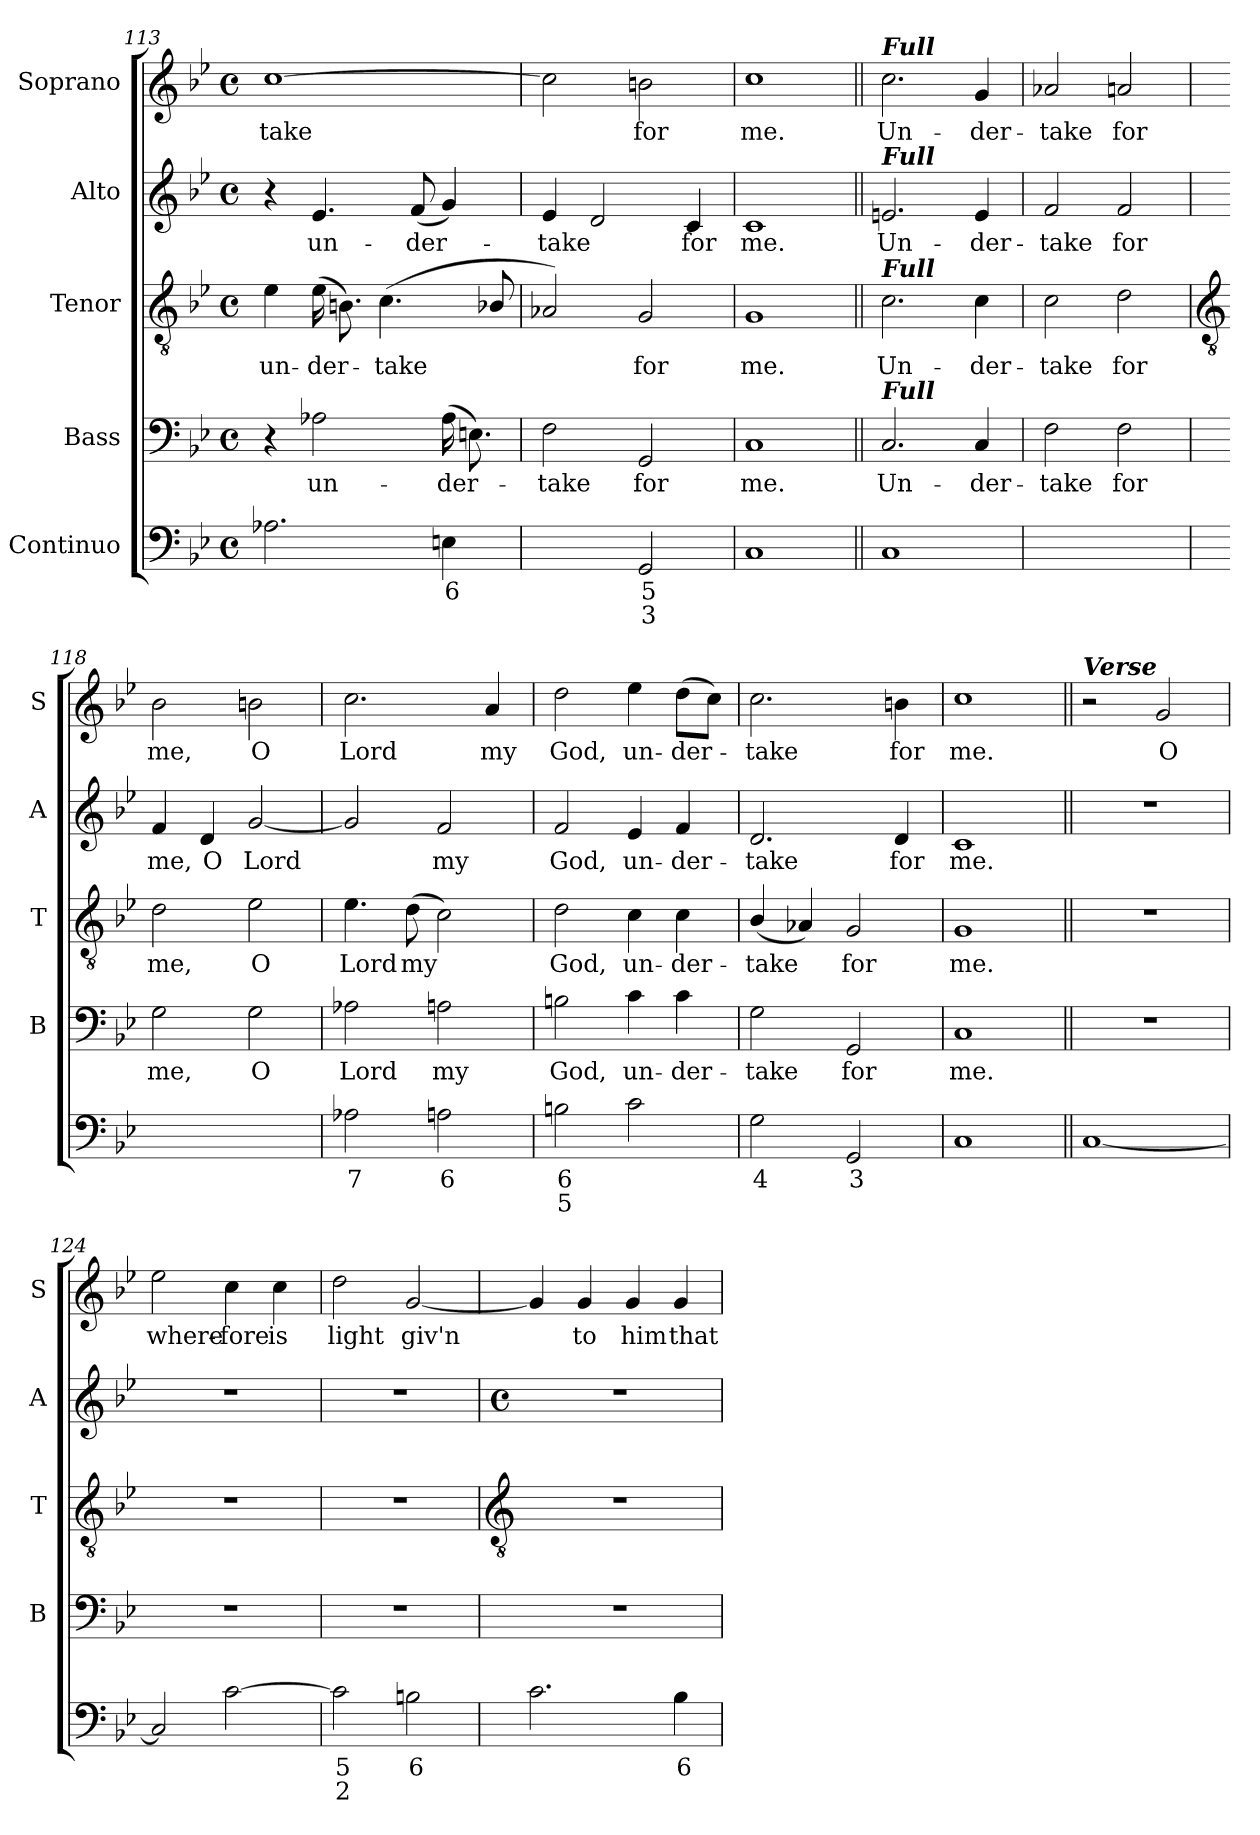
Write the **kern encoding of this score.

**kern	**text	**text	**kern	**text	**kern	**text	**kern	**text	**kern	**text
*part5	*part5	*part5	*part4	*part4	*part3	*part3	*part2	*part2	*part1	*part1
*staff5	*staff5	*staff5	*staff4	*staff4	*staff3	*staff3	*staff2	*staff2	*staff1	*staff1
*I"Continuo	*	*	*I"Bass	*	*I"Tenor	*	*I"Alto	*	*I"Soprano	*
*	*	*	*I'B	*	*I'T	*	*I'A	*	*I'S	*
*clefF4	*	*	*clefF4	*	*clefGv2	*	*clefG2	*	*clefG2	*
*k[b-e-]	*	*	*k[b-e-]	*	*k[b-e-]	*	*k[b-e-]	*	*k[b-e-]	*
*B-:	*	*	*B-:	*	*B-:	*	*B-:	*	*B-:	*
*M4/4	*	*	*M4/4	*	*M4/4	*	*M4/4	*	*M4/4	*
*met(c)	*	*	*met(c)	*	*met(c)	*	*met(c)	*	*met(c)	*
=113	=113	=113	=113	=113	=113	=113	=113	=113	=113	=113
!	!	!	!	!	!	!LO:LY:b	!	!	!	!LO:LY:b
2.A-X	.	.	4r	.	4e-	un-	4r	.	[1cc	take
!	!	!	!	!LO:LY:b	!	!LO:LY:b	!	!LO:LY:b	!	!
.	.	.	2A-X	un-	(>16e-LL	-der-	4.e-	un-	.	.
.	.	.	.	.	8.BnJ)	.	.	.	.	.
!	!	!	!	!	!	!LO:LY:b	!	!	!	!
.	.	.	.	.	(<4.c	take	.	.	.	.
!	!	!	!	!	!	!	!	!LO:LY:b	!	!
.	.	.	.	.	.	.	(<8fL	-der-	.	.
!	!LO:LY:b	!	!	!LO:LY:b	!	!	!	!	!	!
4En	6	.	(>16A-LL	-der-	.	.	4g)	.	.	.
.	.	.	8.EnJ)	.	.	.	.	.	.	.
.	.	.	.	.	8B-X/	.	.	.	.	.
=114	=114	=114	=114	=114	=114	=114	=114	=114	=114	=114
!	!LO:LY:b	!LO:LY:b	!	!LO:LY:b	!	!	!	!LO:LY:b	!	!
[4Fyy	7	3	2F	take	2A-X)	.	4e-	take	2cc]	.
!	!LO:LY:b	!	!	!	!	!	!	!	!	!
4Fyy]	6	.	.	.	.	.	2d	.	.	.
!	!LO:LY:b	!LO:LY:b	!	!LO:LY:b	!	!LO:LY:b	!	!	!	!LO:LY:b
2GG	5	3	2GG	for	2G	for	.	.	2bn	for
!	!	!	!	!	!	!	!	!LO:LY:b	!	!
.	.	.	.	.	.	.	4c	for	.	.
=115	=115	=115	=115	=115	=115	=115	=115	=115	=115	=115
!	!	!	!	!LO:LY:b	!	!LO:LY:b	!	!LO:LY:b	!	!LO:LY:b
1C	.	.	1C	me.	1G	me.	1c	me.	1cc	me.
=116||	=116||	=116||	=116||	=116||	=116||	=116||	=116||	=116||	=116||	=116||
!	!	!	!	!	!	!	!	!	!LO:TX:a:Bi:t=Full	!
!	!	!	!	!	!	!	!LO:TX:a:Bi:t=Full	!	!	!
!	!	!	!	!	!LO:TX:a:Bi:t=Full	!	!	!	!	!
!	!	!	!LO:TX:a:Bi:t=Full	!	!	!	!	!	!	!
!	!	!	!	!LO:LY:b	!	!LO:LY:b	!	!LO:LY:b	!	!LO:LY:b
1C	.	.	2.C	Un-	2.c	Un-	2.en	Un-	2.cc	Un-
!	!	!	!	!LO:LY:b	!	!LO:LY:b	!	!LO:LY:b	!	!LO:LY:b
.	.	.	4C	-der-	4c	-der-	4e	-der-	4g	-der-
=117	=117	=117	=117	=117	=117	=117	=117	=117	=117	=117
!	!LO:LY:b	!LO:LY:b	!	!LO:LY:b	!	!LO:LY:b	!	!LO:LY:b	!	!LO:LY:b
[2Fyy	5	3	2F	-take	2c	-take	2f	-take	2a-X	-take
!	!LO:LY:b	!LO:LY:b	!	!LO:LY:b	!	!LO:LY:b	!	!LO:LY:b	!	!LO:LY:b
2Fyy]	6	3	2F	for	2d	for	2f	for	2an	for
!!LO:LB:g=z
=118	=118	=118	=118	=118	=118	=118	=118	=118	=118	=118
*	*	*	*	*	*clefGv2	*	*	*	*	*
!	!LO:LY:b	!LO:LY:b	!	!LO:LY:b	!	!LO:LY:b	!	!LO:LY:b	!	!LO:LY:b
[2Gyy	5	3	2G	me,	2d	me,	4f	me,	2b-	me,
!	!	!	!	!	!	!	!	!LO:LY:b	!	!
.	.	.	.	.	.	.	4d	O	.	.
!	!LO:LY:b	!LO:LY:b	!	!LO:LY:b	!	!LO:LY:b	!	!LO:LY:b	!	!LO:LY:b
2Gyy]	6	3	2G	O	2e-	O	[2g	Lord	2bn	O
=119	=119	=119	=119	=119	=119	=119	=119	=119	=119	=119
!	!LO:LY:b	!	!	!LO:LY:b	!	!LO:LY:b	!	!	!	!LO:LY:b
2A-X	7	.	2A-X	Lord	4.e-	Lord	2g]	.	2.cc	Lord
!	!	!	!	!	!	!LO:LY:b	!	!	!	!
.	.	.	.	.	(>8dL	my	.	.	.	.
!	!LO:LY:b	!	!	!LO:LY:b	!	!	!	!LO:LY:b	!	!
2An	6	.	2An	my	2c)	.	2f	my	.	.
!	!	!	!	!	!	!	!	!	!	!LO:LY:b
.	.	.	.	.	.	.	.	.	4a	my
=120	=120	=120	=120	=120	=120	=120	=120	=120	=120	=120
!	!LO:LY:b	!LO:LY:b	!	!LO:LY:b	!	!LO:LY:b	!	!LO:LY:b	!	!LO:LY:b
2Bn	6	5	2Bn	God,	2d	God,	2f	God,	2dd	God,
!	!	!	!	!LO:LY:b	!	!LO:LY:b	!	!LO:LY:b	!	!LO:LY:b
2c	.	.	4c	un-	4c	un-	4e-	un-	4ee-	un-
!	!	!	!	!LO:LY:b	!	!LO:LY:b	!	!LO:LY:b	!	!LO:LY:b
.	.	.	4c	-der-	4c	-der-	4f	-der-	(>8ddL	-der-
.	.	.	.	.	.	.	.	.	8ccJ)	.
=121	=121	=121	=121	=121	=121	=121	=121	=121	=121	=121
!	!LO:LY:b	!	!	!LO:LY:b	!	!LO:LY:b	!	!LO:LY:b	!	!LO:LY:b
2G	4	.	2G	-take	(<4B-/	-take	2.d	-take	2.cc	take
.	.	.	.	.	4A-X)	.	.	.	.	.
!	!LO:LY:b	!	!	!LO:LY:b	!	!LO:LY:b	!	!	!	!
2GG	3	.	2GG	for	2G	for	.	.	.	.
!	!	!	!	!	!	!	!	!LO:LY:b	!	!LO:LY:b
.	.	.	.	.	.	.	4d	for	4bn	for
=122	=122	=122	=122	=122	=122	=122	=122	=122	=122	=122
!	!	!	!	!LO:LY:b	!	!LO:LY:b	!	!LO:LY:b	!	!LO:LY:b
1C	.	.	1C	me.	1G	me.	1c	me.	1cc	me.
=123||	=123||	=123||	=123||	=123||	=123||	=123||	=123||	=123||	=123||	=123||
!	!	!	!	!	!	!	!	!	!LO:TX:a:Bi:t=Verse	!
[1C	.	.	1r	.	1r	.	1r	.	2r	.
!	!	!	!	!	!	!	!	!	!	!LO:LY:b
.	.	.	.	.	.	.	.	.	2g	O
=124	=124	=124	=124	=124	=124	=124	=124	=124	=124	=124
!	!	!	!	!	!	!	!	!	!	!LO:LY:b
2C]	.	.	1r	.	1r	.	1r	.	2ee-	where-
!	!	!	!	!	!	!	!	!	!	!LO:LY:b
[2c	.	.	.	.	.	.	.	.	4cc	-fore
!	!	!	!	!	!	!	!	!	!	!LO:LY:b
.	.	.	.	.	.	.	.	.	4cc	is
=125	=125	=125	=125	=125	=125	=125	=125	=125	=125	=125
!	!LO:LY:b	!LO:LY:b	!	!	!	!	!	!	!	!LO:LY:b
2c]	5	2	1r	.	1r	.	1r	.	2dd	light
!	!LO:LY:b	!	!	!	!	!	!	!	!	!LO:LY:b
2Bn	6	.	.	.	.	.	.	.	[2g	giv'n
!!LO:LB:g=z
=126	=126	=126	=126	=126	=126	=126	=126	=126	=126	=126
*	*	*	*	*	*clefGv2	*	*	*	*	*
*	*	*	*	*	*	*	*M4/4	*	*	*
*	*	*	*	*	*	*	*met(c)	*	*	*
2.c	.	.	1r	.	1r	.	1r	.	4g]	.
!	!	!	!	!	!	!	!	!	!	!LO:LY:b
.	.	.	.	.	.	.	.	.	4g	to
!	!	!	!	!	!	!	!	!	!	!LO:LY:b
.	.	.	.	.	.	.	.	.	4g	him
!	!LO:LY:b	!	!	!	!	!	!	!	!	!LO:LY:b
4B-	6	.	.	.	.	.	.	.	4g	that
=	=	=	=	=	=	=	=	=	=	=
*-	*-	*-	*-	*-	*-	*-	*-	*-	*-	*-
